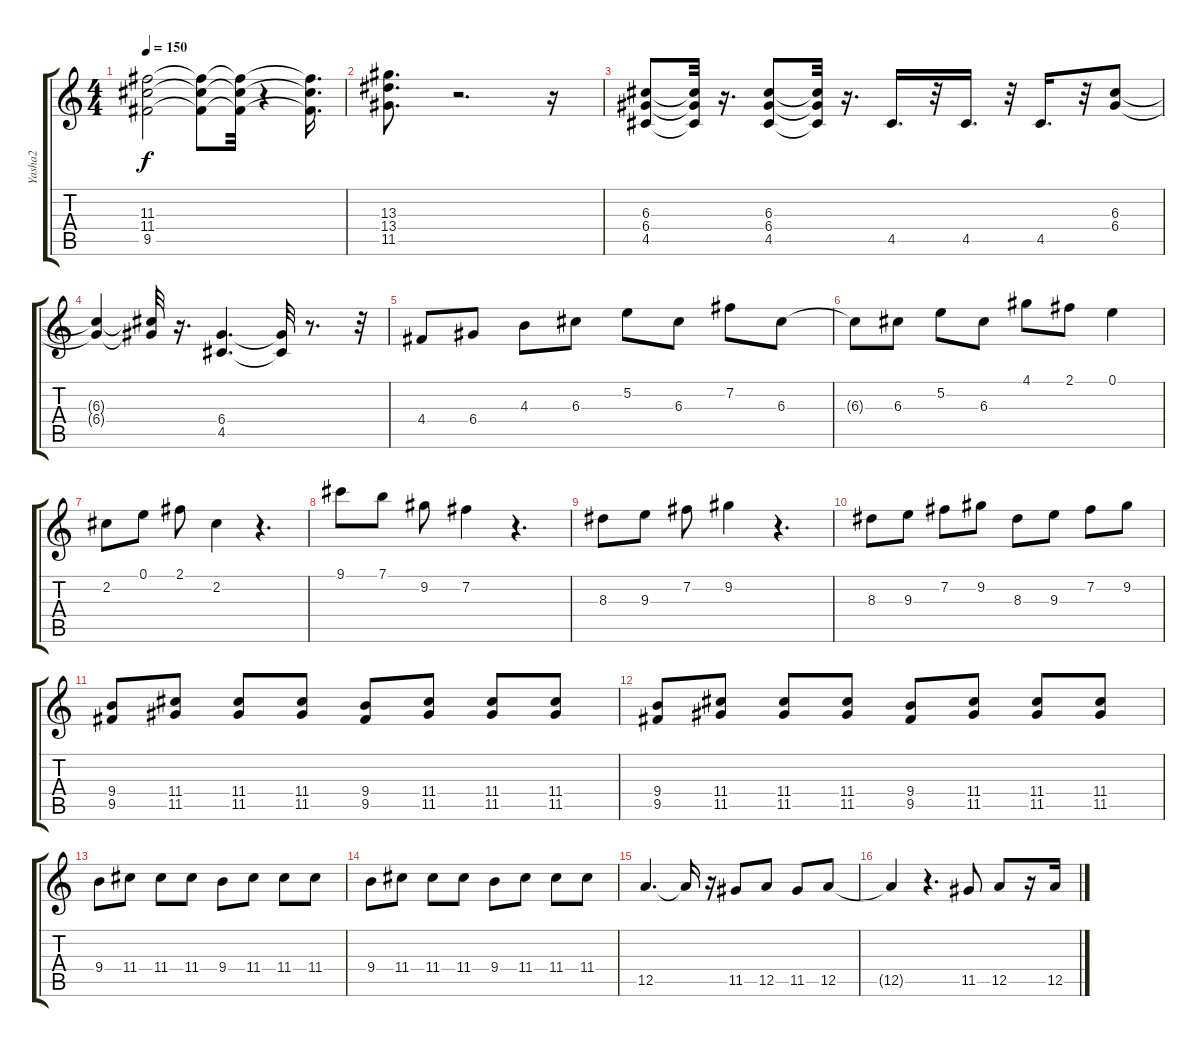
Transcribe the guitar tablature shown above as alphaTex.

\track ("Yasha2" "Yasha2") {instrument distortionguitar}
\staff {score tabs}
\tuning (E4 B3 G3 D3 A2 D2) {hide}
\ts (4 4)
\tempo 150
\clef g2
\ks c
(11.3 11.4 9.5).2{dy f} (11.3{t} 11.4{t} 9.5{t}).8 (11.3{t} 11.4{t} 9.5{t}).32 r.4 (11.3{t} 11.4{t} 9.5{t}).16{d} |
(13.3 13.4 11.5).8{d} r.2{d} r.16 |
(6.3 6.4 4.5).8 (6.3{t} 6.4{t} 4.5{t}).32 r.16{d} (6.3 6.4 4.5).8 (6.3{t} 6.4{t} 4.5{t}).32 r.16{d} 4.5.16{d} r.32 4.5.16{d} r.32 4.5.16{d} r.32 (6.3 6.4).8 |
(6.3{t} 6.4{t}).4 (6.3{t} 6.4{t}).32 r.16{d} (6.4 4.5).4{d} (6.4{t} 4.5{t}).32 r.8{d} r.32 |
4.4.8 6.4.8 4.3.8 6.3.8 5.2.8 6.3.8 7.2.8 6.3.8 |
6.3{t}.8 6.3.8 5.2.8 6.3.8 4.1.8 2.1.8 0.1.4 |
2.2.8 0.1.8 2.1.8 2.2.4 r.4{d} |
9.1.8 7.1.8 9.2.8 7.2.4 r.4{d} |
8.3.8 9.3.8 7.2.8 9.2.4 r.4{d} |
8.3.8 9.3.8 7.2.8 9.2.8 8.3.8 9.3.8 7.2.8 9.2.8 |
(9.4 9.5).8 (11.4 11.5).8 (11.4 11.5).8 (11.4 11.5).8 (9.4 9.5).8 (11.4 11.5).8 (11.4 11.5).8 (11.4 11.5).8 |
(9.4 9.5).8 (11.4 11.5).8 (11.4 11.5).8 (11.4 11.5).8 (9.4 9.5).8 (11.4 11.5).8 (11.4 11.5).8 (11.4 11.5).8 |
9.4.8 11.4.8 11.4.8 11.4.8 9.4.8 11.4.8 11.4.8 11.4.8 |
9.4.8 11.4.8 11.4.8 11.4.8 9.4.8 11.4.8 11.4.8 11.4.8 |
12.5.4{d} 12.5{t}.16 r.16 11.5.8 12.5.8 11.5.8 12.5.8 |
12.5{t}.4 r.4{d} 11.5.8 12.5.8 r.16 12.5.16
